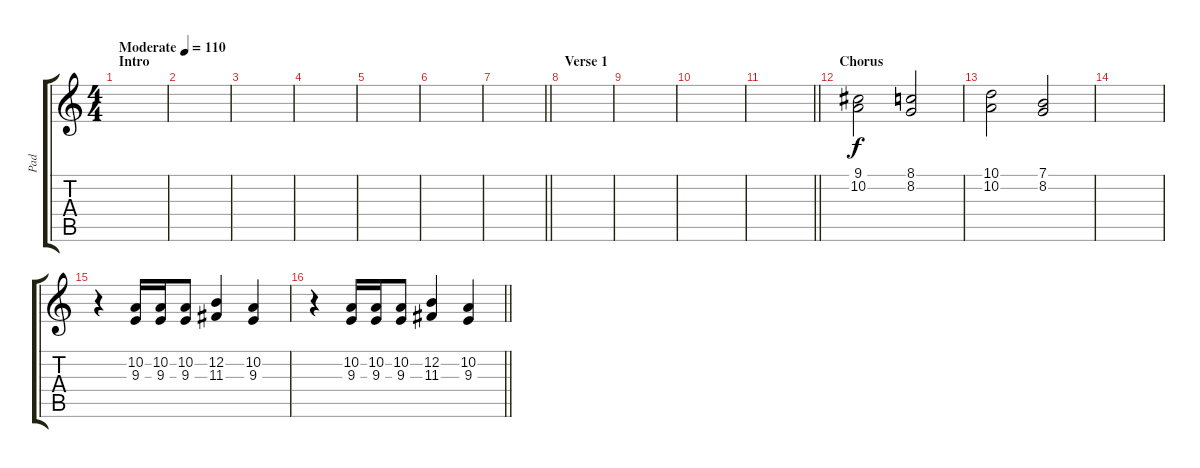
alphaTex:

\track ("Pad" "Pad") {instrument pad4choir}
\staff {score tabs}
\tuning (E4 B3 G3 D3 A2 E2) {hide}
\ts (4 4)
\section ("" "Intro")
\tempo (110 "Moderate")
\clef g2
\ks c
|
|
|
|
|
|
\barLineRight lightlight
|
\section ("" "Verse 1")
|
|
|
\barLineRight lightlight
|
\section ("" "Chorus")
(9.1 10.2).2 (8.1 8.2).2 |
(10.1 10.2).2 (7.1 8.2).2 |
|
r.4 (10.2 9.3).16 (10.2 9.3).16 (10.2 9.3).8 (12.2 11.3).4 (10.2 9.3).4 |
\barLineRight lightlight
r.4 (10.2 9.3).16 (10.2 9.3).16 (10.2 9.3).8 (12.2 11.3).4 (10.2 9.3).4
